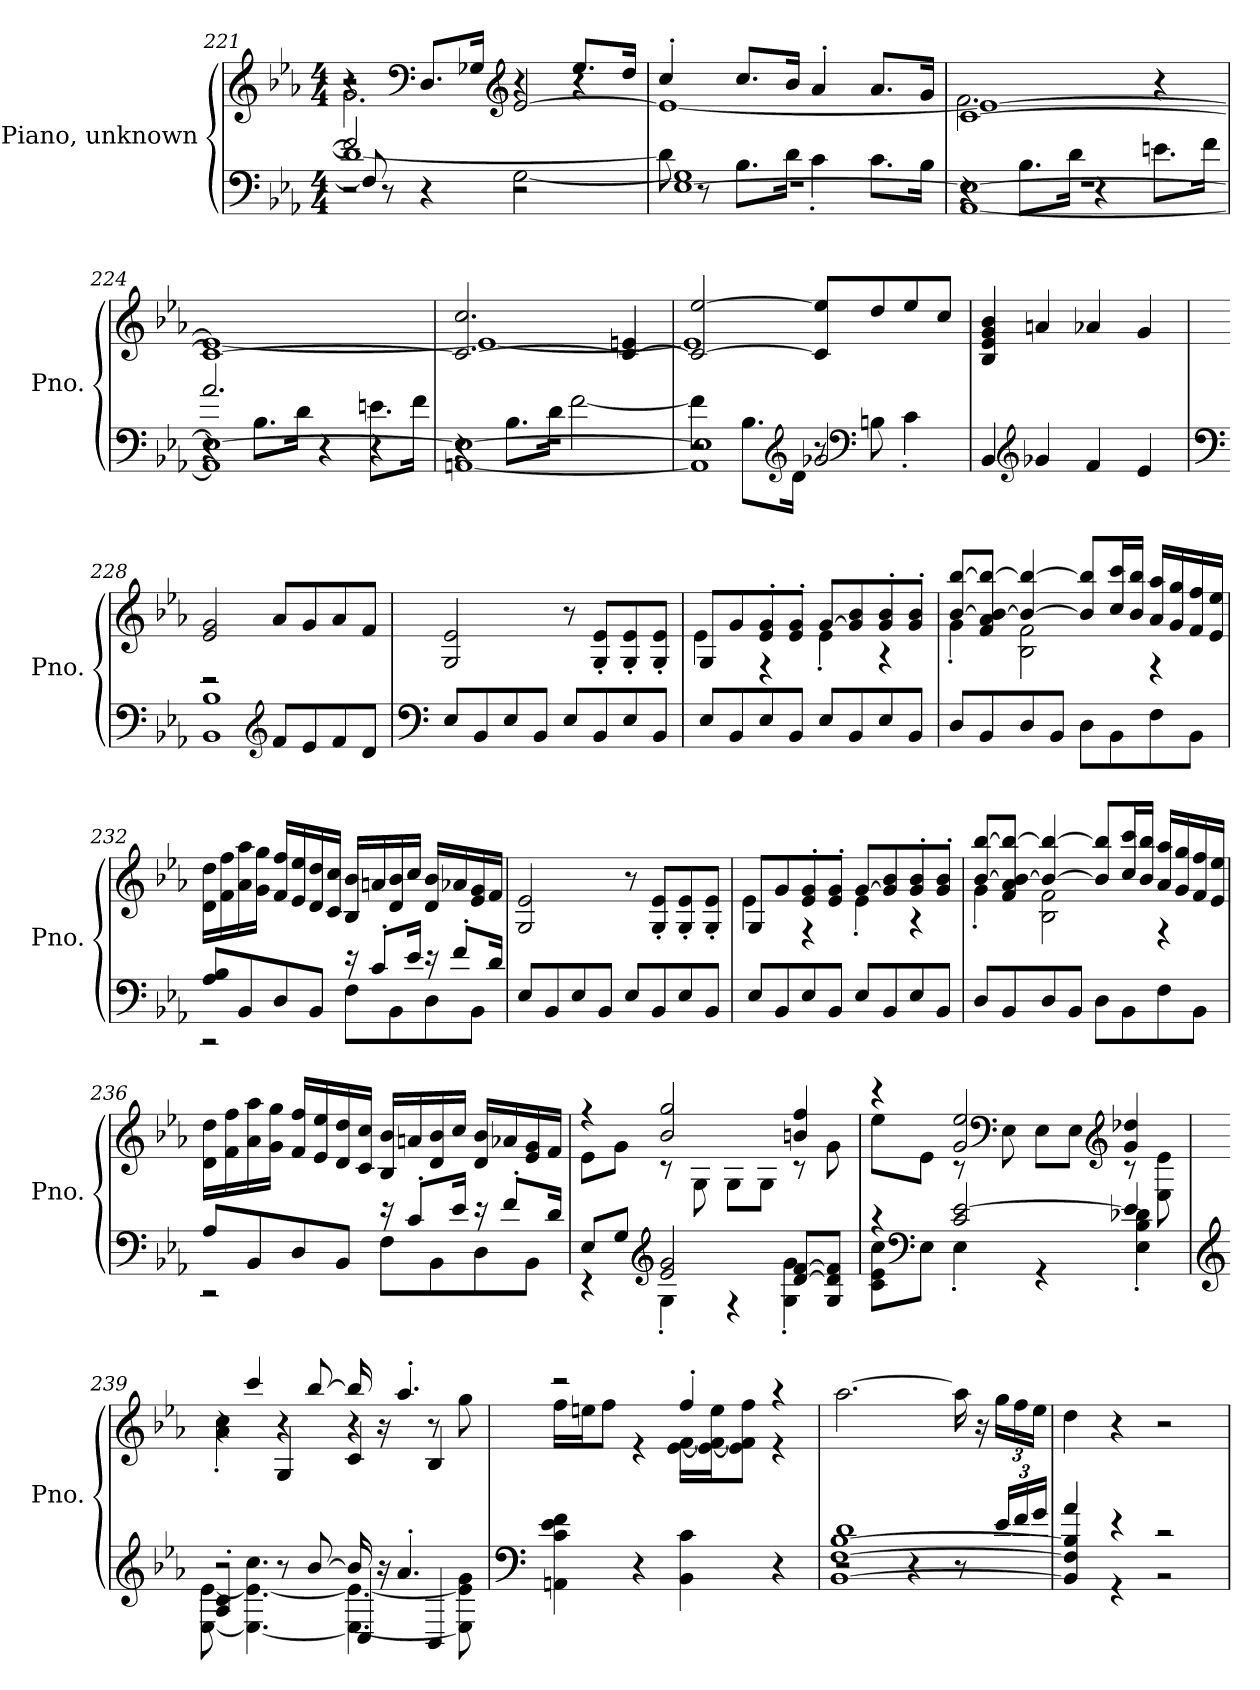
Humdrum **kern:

**kern	**kern
*part1	*part1
*staff2	*staff1
*I"Piano, unknown	*
*I'Pno.	*
*clefF4	*clefG2
*k[b-e-a-]	*k[b-e-a-]
*M4/4	*M4/4
=221	=221
*^	*^
*	*^	*	*^
*	*	*^	*	*	*
2f/]	1d_	8F/]	2r	4r	2.g\	2r
.	.	8r	.	.	.	.
*	*	*	*	*clefF4	*	*
.	.	4r	.	8.D/L	.	.
.	.	.	.	16G-X/Jk	.	.
*	*	*	*	*clefG2	*	*
2r	.	2r	[2G\	4r	.	[2e-/
.	.	.	.	8.ee-/L	4r	.
.	.	.	.	16dd/Jk	.	.
*	*	*	*	*	*v	*v
!!LO:LB:g=z
=222	=222	=222	=222	=222	=222
1r	8d\]	[1E-	1G]	4cc'/	1e-_
.	8r	.	.	.	.
.	8.B-\L	.	.	8.cc/L	.
.	16d\Jk	.	.	16b-/Jk	.
.	4c'\	.	.	4a-'/	.
.	8.c\L	.	.	8.a-/L	.
.	16B-\Jk	.	.	16g/Jk	.
=223	=223	=223	=223	=223	=223
*	*	*	*	*	*^
1r	4r	1E-_	[1AA-	[1c	2.f\	1e-_
.	8.B-\L	.	.	.	.	.
.	16d\Jk	.	.	.	.	.
.	4r	.	.	.	.	.
.	8.en\L	.	.	.	4r	.
.	16f\Jk	.	.	.	.	.
*	*	*	*	*	*v	*v
=224	=224	=224	=224	=224	=224
2.a-/	4r	1E-_	1AA-]	1c_	1e-_
.	8.B-\L	.	.	.	.
.	16d\Jk	.	.	.	.
.	4r	.	.	.	.
4r	8.en\L	.	.	.	.
.	16f\Jk	.	.	.	.
=225	=225	=225	=225	=225	=225
1r	4r	1E-_	[1AAn	2.c/_ 2.cc/	1e-_
.	8.B-\L	.	.	.	.
.	16d\Jk	.	.	.	.
.	[2f\	.	.	.	.
.	.	.	.	4c/_ 4en/	.
!!LO:LB:g=z	!!
=226	=226	=226	=226	=226	=226
2r	4f\]	1E-]	1AA]	2c/_ [2ee-/	1e-]
.	8.B-\L	.	.	.	.
*clefG2	*	*	*	*	*
.	16d\Jk	.	.	.	.
2g-X/	8r	.	.	8c/] 8ee-/]L	.
*clefF4	*	*	*	*	*
.	8Bn\	.	.	8dd/	.
.	4c'\	.	.	8ee-/	.
.	.	.	.	8cc/J	.
*v	*v	*v	*v	*	*
*	*v	*v
=227	=227
4BB-/	4B-/ 4e-/ 4g/ 4b-/
*clefG2	*
4g-X/	4an/
4f/	4a-X/
4e-/	4g/
=228	=228
*clefF4	*
*^	*
2r	1BB- 1B-	2e-/ 2g/
*clefG2	*	*
8f/L	.	8a-/L
8e-/	.	8g/
8f/	.	8a-/
8d/J	.	8f/J
*v	*v	*
=229	=229
*clefF4	*
8E-/L	2G/ 2e-/
8BB-/	.
8E-/	.
8BB-/J	.
8E-/L	8r
8BB-/	8G/' 8e-/'L
8E-/	8G/' 8e-/'
8BB-/J	8G/' 8e-/'J
!!LO:LB:g=z
=230	=230
*	*^
8E-/L	8G/L	4e-\
8BB-/	8g/	.
8E-/	8e-/' 8g/'	4r
8BB-/J	8e-/' 8g/'J	.
8E-/L	[8g/L	4e-'\
8BB-/	8g/] 8b-/	.
8E-/	8g/' 8b-/'	4r
8BB-/J	8g/' 8b-/'J	.
=231	=231	=231
8D/L	[8b-/ [8bb-/L	4g'\
8BB-/	8f/ 8a-/ 8b-/_ 8bb-/_J	.
8D/	4b-/_ 4bb-/_	2B-\ 2f\
8BB-/J	.	.
8D\L	8b-/] 8bb-/]L	.
8BB-\	16cc/ 16ccc/L	.
.	16b-/ 16bb-/JJ	.
8F\	16a-/ 16aa-/LL	4r
.	16g/ 16gg/	.
8BB-\J	16f/ 16ff/	.
.	16e-/ 16ee-/JJ	.
*	*v	*v
=232	=232
*^	*
8A-/ 8B-/L	2r	16d\ 16dd\LL
.	.	16f\ 16ff\
8BB-/	.	16a-\ 16aa-\
.	.	16g\ 16gg\JJ
8D/	.	16f/ 16ff/LL
.	.	16e-/ 16ee-/
8BB-/J	.	16d/ 16dd/
.	.	16c/ 16cc/JJ
16r	8F\L	16B-/ 16b-/LL
8c'/L	.	16an/
.	8BB-\	16d/ 16b-/
16e-/Jk	.	16cc/JJ
16r	8D\	16d/ 16b-/LL
8f'/L	.	16a-X/
.	8BB-\J	16e-/ 16g/
16d/Jk	.	16f/JJ
*v	*v	*
!!LO:LB:g=z
=233	=233
8E-/L	2G/ 2e-/
8BB-/	.
8E-/	.
8BB-/J	.
8E-/L	8r
8BB-/	8G/' 8e-/'L
8E-/	8G/' 8e-/'
8BB-/J	8G/' 8e-/'J
=234	=234
*	*^
8E-/L	8G/L	4e-\
8BB-/	8g/	.
8E-/	8e-/' 8g/'	4r
8BB-/J	8e-/' 8g/'J	.
8E-/L	[8g/L	4e-'\
8BB-/	8g/] 8b-/	.
8E-/	8g/' 8b-/'	4r
8BB-/J	8g/' 8b-/'J	.
=235	=235	=235
8D/L	[8b-/ [8bb-/L	4g'\
8BB-/	8f/ 8a-/ 8b-/_ 8bb-/_J	.
8D/	4b-/_ 4bb-/_	2B-\ 2f\
8BB-/J	.	.
8D\L	8b-/] 8bb-/]L	.
8BB-\	16cc/ 16ccc/L	.
.	16b-/ 16bb-/JJ	.
8F\	16a-/ 16aa-/LL	4r
.	16g/ 16gg/	.
8BB-\J	16f/ 16ff/	.
.	16e-/ 16ee-/JJ	.
*	*v	*v
!!LO:PB:g=z
=236	=236
*^	*
8A-/L	2r	16d\ 16dd\LL
.	.	16f\ 16ff\
8BB-/	.	16a-\ 16aa-\
.	.	16g\ 16gg\JJ
8D/	.	16f/ 16ff/LL
.	.	16e-/ 16ee-/
8BB-/J	.	16d/ 16dd/
.	.	16c/ 16cc/JJ
16r	8F\L	16B-/ 16b-/LL
8c'/L	.	16an/
.	8BB-\	16d/ 16b-/
16e-/Jk	.	16cc/JJ
16r	8D\	16d/ 16b-/LL
8f'/L	.	16a-X/
.	8BB-\J	16e-/ 16g/
16d/Jk	.	16f/JJ
=237	=237	=237
*	*	*^
8E-/L	4r	4r	8e-\L
8G/J	.	.	8g\J
*clefG2	*	*	*
2e-/ 2g/	4G'\	2b-/ 2gg/	8r
.	.	.	8G\
.	4r	.	8G\L
.	.	.	8G\J
[8d/ [8f/L	4G\' 4g\'	4bn/ 4ff/	8r
8G/ 8d/] 8f/]J	.	.	8g\
=238	=238	=238	=238
4r	8c\ 8e-\ 8cc\L	4r	8ee-\L
*clefF4	*	*	*
.	8E-\J	.	8e-\J
2c/ [2e-/	4E-'\	2g/ 2ee-/	8r
*	*	*clefF4	*
.	.	.	8E-\
.	4r	.	8E-\L
.	.	.	8E-\J
*	*	*clefG2	*
4e-/]	4E-\' 4B-\' 4d-X\'	4g/ 4dd-X/	8r
.	.	.	8E-\ 8e-\
*v	*v	*	*
*	*v	*v
!!LO:LB:g=z
=239	=239
*clefG2	*
*^	*^
*	*^	*	*^
4A-/' 4c/'	[8E-\ [8e-\	2r	8r	4a-\' 4cc\'	4r
.	4.E-\_ 4.e-\_ 4.cc\	.	4ccc/	.	.
8r	.	.	.	4r	4G/
[8b-/	.	.	[8bb-/	.	.
16b-/]	4.E-\_ 4.e-\_	4C/	16bb-/]	4r	4c/
16r	.	.	16r	.	.
4.a-'/	.	.	4.aa-'/	.	.
.	.	4BB-/	.	8r	4B-/
.	8E-\] 8e-\] 8g\	.	.	8gg\	.
*v	*v	*v	*	*	*
*	*v	*v	*v
=240	=240
*clefF4	*
*	*^
4AAn\ 4c\ 4e-\ 4f\	2r	16ff\LL
.	.	16een\J
.	.	8ff\J
4r	.	4r
4BB-\ 4c\	4ff'/	[16e-\ [16f\LL
.	.	16e-\_ 16f\_ 16ee\J
.	.	8e-\] 8f\] 8ff\J
4r	4r	4r
*	*v	*v
=241	=241
*^	*
*	*^	*
2r	1d	[1BB- [1F [1B-	[2.aa-\
4r	.	.	.
8r	.	.	16aa-\]
.	.	.	16r
*Xbrackettup	*	*	*Xbrackettup
24e-/LL	.	.	24gg\LL
24f/	.	.	24ff\
24g/JJ	.	.	24ee-\JJ
*	*v	*v	*
=242	=242	=242
4a-/	4BB-/] 4F/] 4B-/]	4dd\
4r	4r	4r
2r	2r	2r
*v	*v	*
=	=
*-	*-
